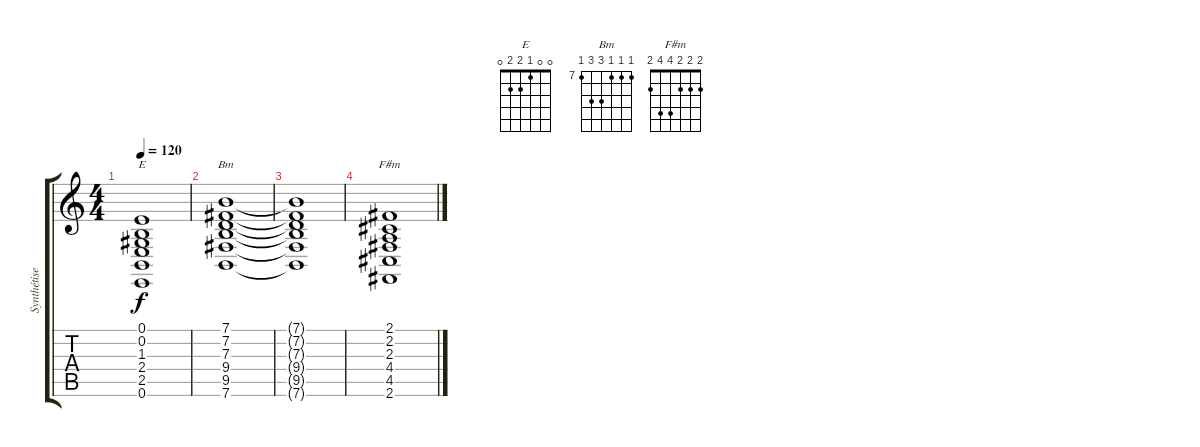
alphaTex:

\track ("Synthétiseur" "Synthétise") {instrument synthstrings1}
\staff {score tabs}
\tuning (E4 B3 G3 D3 A2 E2) {hide}
\chord ("E" 0 0 1 2 2 0)
\chord ("Bm" 7 7 7 9 9 7) {firstfret 7}
\chord ("F#m" 2 2 2 4 4 2)
\ts (4 4)
\tempo 120
\clef g2
\ks c
(0.1 0.2 1.3 2.4 2.5 0.6).1{ch "E" dy f} |
(7.1 7.2 7.3 9.4 9.5 7.6).1{ch "Bm"} |
(7.1{t} 7.2{t} 7.3{t} 9.4{t} 9.5{t} 7.6{t}).1 |
(2.1 2.2 2.3 4.4 4.5 2.6).1{ch "F#m"}
